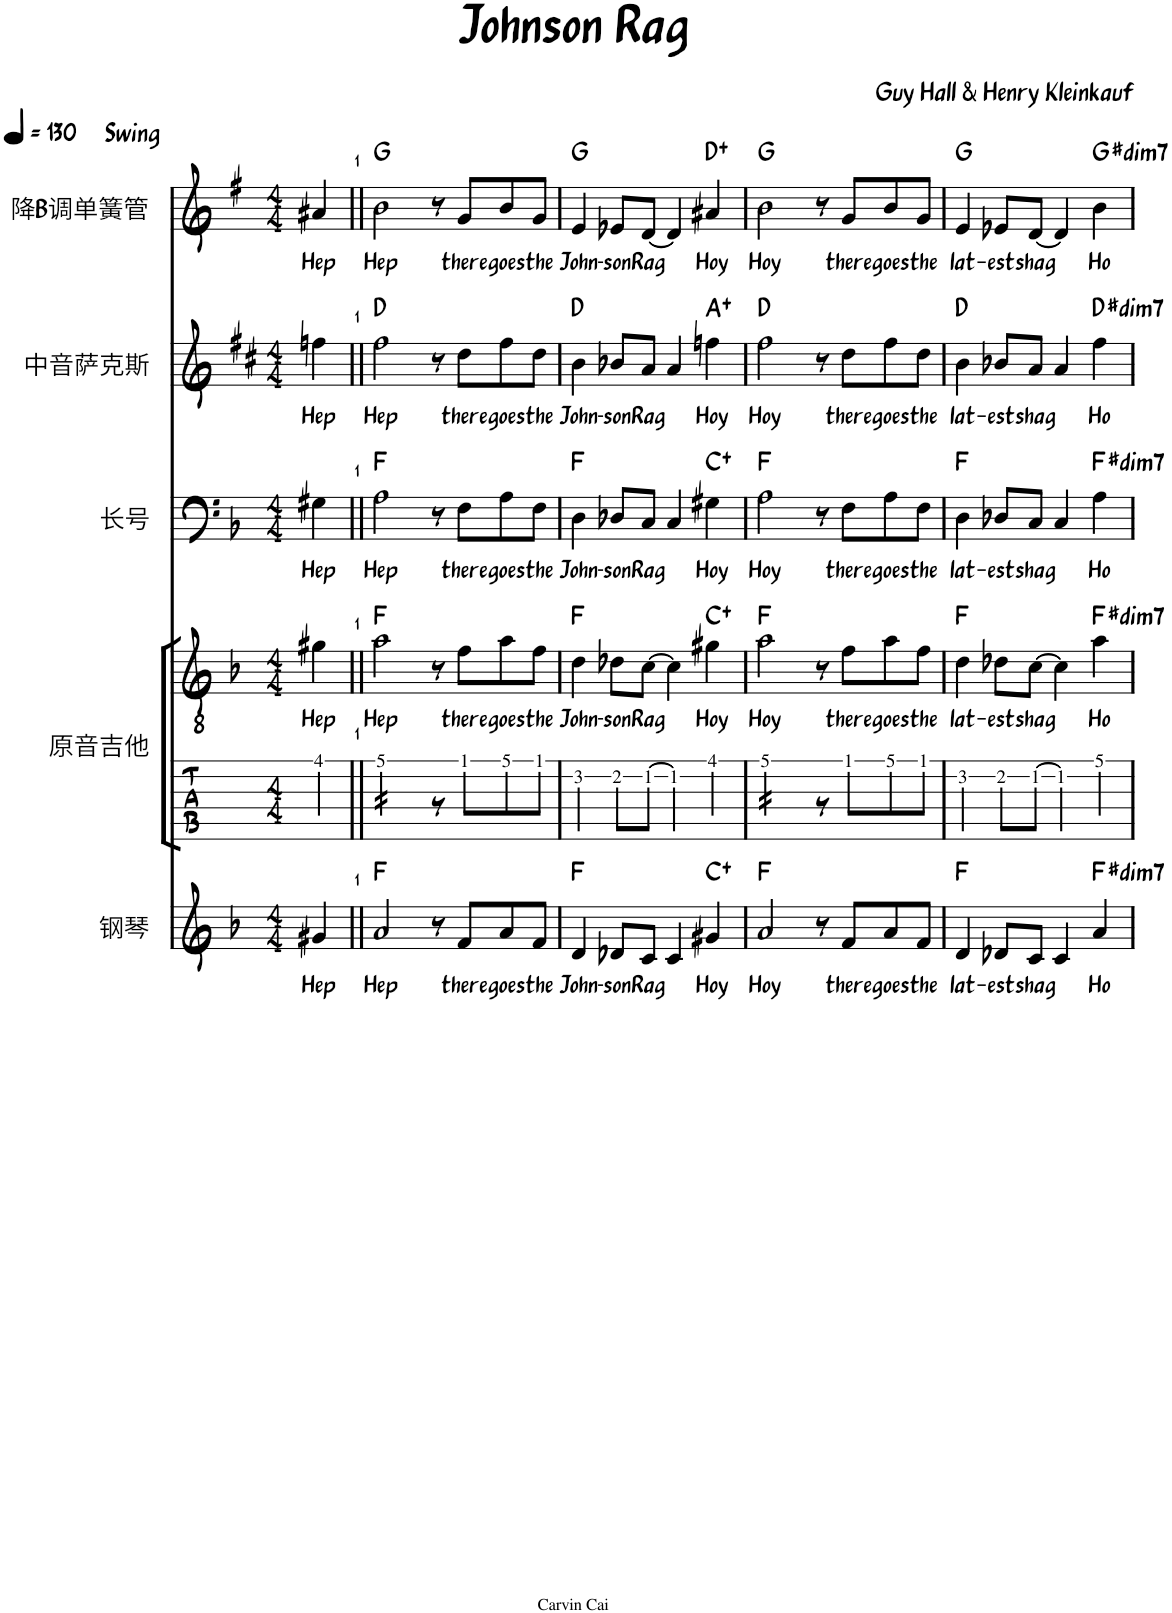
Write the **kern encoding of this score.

**kern	**text	**harte	**kern	**kern	**text	**harte	**kern	**text	**harte	**kern	**text	**harte	**kern	**text	**harte
*part5	*part5	*part5	*part4	*part4	*part4	*part4	*part3	*part3	*part3	*part2	*part2	*part2	*part1	*part1	*part1
*staff6	*staff6	*	*staff5	*staff4	*staff4	*	*staff3	*staff3	*	*staff2	*staff2	*	*staff1	*staff1	*
*I"钢琴	*	*	*I"原音吉他	*	*	*	*I"长号	*	*	*I"中音萨克斯	*	*	*I"降B调单簧管	*	*
*	*	*	*stria6	*	*	*	*	*	*	*	*	*	*	*	*
*clefG2	*	*	*	*clefGv2	*	*	*clefF4	*	*	*clefG2	*	*	*clefG2	*	*
*	*	*	*	*	*	*	*	*	*	*Trd5c9	*	*	*Trd1c2	*	*
*k[b-]	*	*	*k[b-]	*k[b-]	*	*	*k[b-]	*	*	*k[f#c#]	*	*	*k[f#]	*	*
*M4/4	*	*	*M4/4	*M4/4	*	*	*M4/4	*	*	*M4/4	*	*	*M4/4	*	*
*MM130	*	*	*MM130	*MM130	*	*	*MM130	*	*	*MM130	*	*	*MM130	*	*
=	=	=	=	=	=	=	=	=	=	=	=	=	=	=	=
!	!	!	!	!	!	!	!	!	!	!	!	!	!LO:TX:a:B:t=Swing	!	!
!	!LO:LY:b	!	!	!	!LO:LY:b	!	!	!LO:LY:b	!	!	!LO:LY:b	!	!	!LO:LY:b	!
4g#X/	Hep	.	4g#X\	4g#X\	Hep	.	4G#X\	Hep	.	4ffn\	Hep	.	4a#X/	Hep	.
=1||	=1||	=1||	=1||	=1||	=1||	=1||	=1||	=1||	=1||	=1||	=1||	=1||	=1||	=1||	=1||
!	!LO:LY:b	!	!	!	!LO:LY:b	!	!	!LO:LY:b	!	!	!LO:LY:b	!	!	!LO:LY:b	!
2a/	Hep	F:maj	2a\	2a\	Hep	F:maj	2A\	Hep	F:maj	2ff#\	Hep	D:maj	2b\	Hep	G:maj
8r	.	.	8r	8r	.	.	8r	.	.	8r	.	.	8r	.	.
!	!LO:LY:b	!	!	!	!LO:LY:b	!	!	!LO:LY:b	!	!	!LO:LY:b	!	!	!LO:LY:b	!
8f/L	there	.	8f\L	8f\L	there	.	8F\L	there	.	8dd\L	there	.	8g/L	there	.
!	!LO:LY:b	!	!	!	!LO:LY:b	!	!	!LO:LY:b	!	!	!LO:LY:b	!	!	!LO:LY:b	!
8a/	goes	.	8a\	8a\	goes	.	8A\	goes	.	8ff#\	goes	.	8b/	goes	.
!	!LO:LY:b	!	!	!	!LO:LY:b	!	!	!LO:LY:b	!	!	!LO:LY:b	!	!	!LO:LY:b	!
8f/J	the	.	8f\J	8f\J	the	.	8F\J	the	.	8dd\J	the	.	8g/J	the	.
=2	=2	=2	=2	=2	=2	=2	=2	=2	=2	=2	=2	=2	=2	=2	=2
!	!LO:LY:b	!	!	!	!LO:LY:b	!	!	!LO:LY:b	!	!	!LO:LY:b	!	!	!LO:LY:b	!
4d/	John-	F:maj	4d\	4d\	John-	F:maj	4D\	John-	F:maj	4b\	John-	D:maj	4e/	John-	G:maj
!	!LO:LY:b	!	!	!	!LO:LY:b	!	!	!LO:LY:b	!	!	!LO:LY:b	!	!	!LO:LY:b	!
8d-X/L	-son	.	8d-X\L	8d-X\L	-son	.	8D-X/L	-son	.	8b-X/L	-son	.	8e-X/L	-son	.
!	!LO:LY:b	!	!	!	!LO:LY:b	!	!	!LO:LY:b	!	!	!LO:LY:b	!	!	!LO:LY:b	!
8c/J	Rag	.	[8c\J	[8c\J	Rag	.	8C/J	Rag	.	8a/J	Rag	.	[8d/J	Rag	.
4c/	.	.	4c\]	4c\]	.	.	4C/	.	.	4a/	.	.	4d/]	.	.
!	!LO:LY:b	!	!	!	!LO:LY:b	!	!	!LO:LY:b	!	!	!LO:LY:b	!	!	!LO:LY:b	!
4g#X/	Hoy	C:aug	4g#X\	4g#X\	Hoy	C:aug	4G#X\	Hoy	C:aug	4ffn\	Hoy	A:aug	4a#X/	Hoy	D:aug
=3	=3	=3	=3	=3	=3	=3	=3	=3	=3	=3	=3	=3	=3	=3	=3
!	!LO:LY:b	!	!	!	!LO:LY:b	!	!	!LO:LY:b	!	!	!LO:LY:b	!	!	!LO:LY:b	!
2a/	Hoy	F:maj	2a\	2a\	Hoy	F:maj	2A\	Hoy	F:maj	2ff#\	Hoy	D:maj	2b\	Hoy	G:maj
8r	.	.	8r	8r	.	.	8r	.	.	8r	.	.	8r	.	.
!	!LO:LY:b	!	!	!	!LO:LY:b	!	!	!LO:LY:b	!	!	!LO:LY:b	!	!	!LO:LY:b	!
8f/L	there	.	8f\L	8f\L	there	.	8F\L	there	.	8dd\L	there	.	8g/L	there	.
!	!LO:LY:b	!	!	!	!LO:LY:b	!	!	!LO:LY:b	!	!	!LO:LY:b	!	!	!LO:LY:b	!
8a/	goes	.	8a\	8a\	goes	.	8A\	goes	.	8ff#\	goes	.	8b/	goes	.
!	!LO:LY:b	!	!	!	!LO:LY:b	!	!	!LO:LY:b	!	!	!LO:LY:b	!	!	!LO:LY:b	!
8f/J	the	.	8f\J	8f\J	the	.	8F\J	the	.	8dd\J	the	.	8g/J	the	.
=4	=4	=4	=4	=4	=4	=4	=4	=4	=4	=4	=4	=4	=4	=4	=4
!	!LO:LY:b	!	!	!	!LO:LY:b	!	!	!LO:LY:b	!	!	!LO:LY:b	!	!	!LO:LY:b	!
4d/	lat-	F:maj	4d\	4d\	lat-	F:maj	4D\	lat-	F:maj	4b\	lat-	D:maj	4e/	lat-	G:maj
!	!LO:LY:b	!	!	!	!LO:LY:b	!	!	!LO:LY:b	!	!	!LO:LY:b	!	!	!LO:LY:b	!
8d-X/L	-est	.	8d-X\L	8d-X\L	-est	.	8D-X/L	-est	.	8b-X/L	-est	.	8e-X/L	-est	.
!	!LO:LY:b	!	!	!	!LO:LY:b	!	!	!LO:LY:b	!	!	!LO:LY:b	!	!	!LO:LY:b	!
8c/J	shag	.	[8c\J	[8c\J	shag	.	8C/J	shag	.	8a/J	shag	.	[8d/J	shag	.
4c/	.	.	4c\]	4c\]	.	.	4C/	.	.	4a/	.	.	4d/]	.	.
!	!LO:LY:b	!LO:H:kt=dim7	!	!	!LO:LY:b	!LO:H:kt=dim7	!	!LO:LY:b	!LO:H:kt=dim7	!	!LO:LY:b	!LO:H:kt=dim7	!	!LO:LY:b	!LO:H:kt=dim7
4a/	Ho	F#:dim7	4a\	4a\	Ho	F#:dim7	4A\	Ho	F#:dim7	4ff#\	Ho	D#:dim7	4b\	Ho	G#:dim7
=	=	=	=	=	=	=	=	=	=	=	=	=	=	=	=
*-	*-	*-	*-	*-	*-	*-	*-	*-	*-	*-	*-	*-	*-	*-	*-
